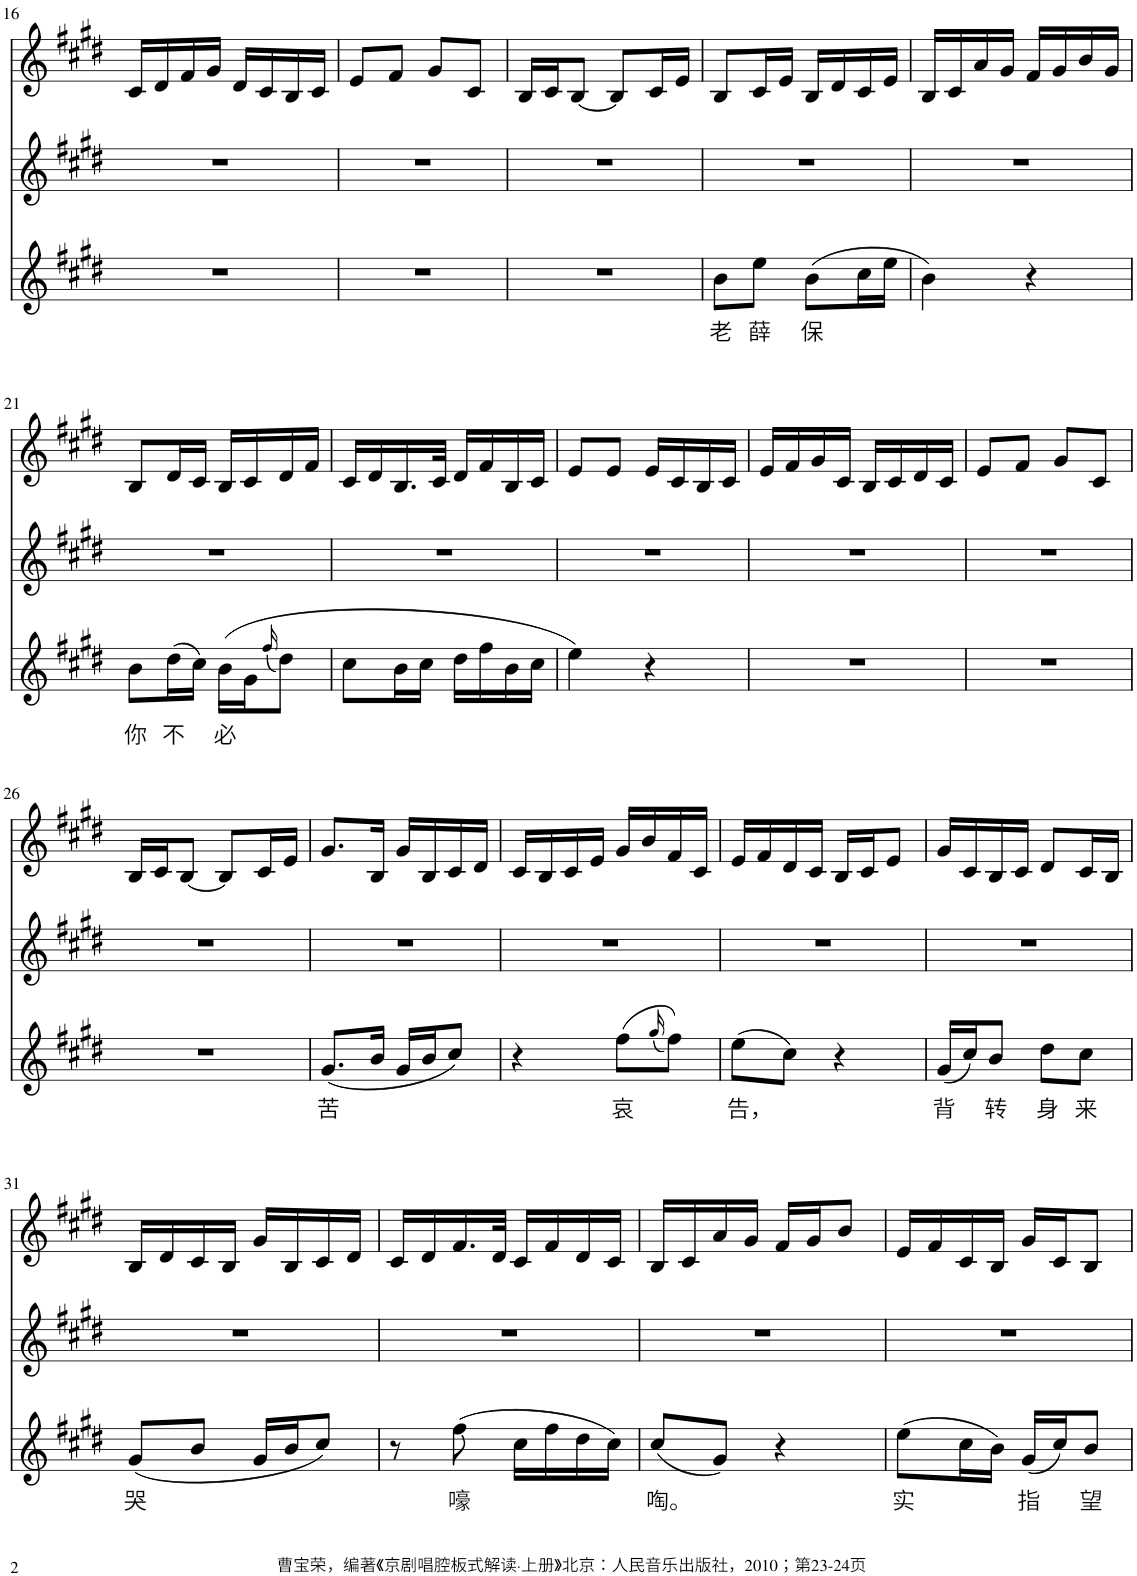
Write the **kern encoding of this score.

**kern	**text	**kern	**kern
*part3	*part3	*part2	*part1
*staff3	*staff3	*staff2	*staff1
*I"Piano	*	*I"Piano	*I"Piano
*I'Pno	*	*I'Pno	*I'Pno
!!LO:PB:g=z
*clefG2	*	*clefG2	*clefG2
*k[f#c#g#d#]	*	*k[f#c#g#d#]	*k[f#c#g#d#]
*M2/4	*	*M2/4	*M2/4
=16	=16	=16	=16
2r	.	2r	16c#/LL
.	.	.	16d#/
.	.	.	16f#/
.	.	.	16g#/JJ
.	.	.	16d#/LL
.	.	.	16c#/
.	.	.	16B/
.	.	.	16c#/JJ
=17	=17	=17	=17
2r	.	2r	8e/L
.	.	.	8f#/J
.	.	.	8g#/L
.	.	.	8c#/J
=18	=18	=18	=18
2r	.	2r	16B/LL
.	.	.	16c#/J
.	.	.	[8B/J
.	.	.	8B/L]
.	.	.	16c#/L
.	.	.	16e/JJ
=19	=19	=19	=19
!	!LO:LY:b	!	!
8b\L	老	2r	8B/L
!	!LO:LY:b	!	!
8ee\J	薛	.	16c#/L
.	.	.	16e/JJ
!	!LO:LY:b	!	!
(8b\L	保	.	16B/LL
.	.	.	16d#/
16cc#\L	.	.	16c#/
16ee\JJ	.	.	16e/JJ
=20	=20	=20	=20
4b\)	.	2r	16B/LL
.	.	.	16c#/
.	.	.	16a/
.	.	.	16g#/JJ
4r	.	.	16f#/LL
.	.	.	16g#/
.	.	.	16b/
.	.	.	16g#/JJ
!!LO:LB:g=z
=21	=21	=21	=21
!	!LO:LY:b	!	!
8b\L	你	2r	8B/L
!	!LO:LY:b	!	!
(16dd#\L	不	.	16d#/L
16cc#\JJ)	.	.	16c#/JJ
!	!LO:LY:b	!	!
(16b\LL	必	.	16B/LL
16g#\J	.	.	16c#/
(16qff#/	.	.	.
8dd#\J)	.	.	16d#/
.	.	.	16f#/JJ
=22	=22	=22	=22
8cc#\L	.	2r	16c#/LL
.	.	.	16d#/
16b\L	.	.	16.B/
16cc#\JJ	.	.	.
.	.	.	32c#/JJk
16dd#\LL	.	.	16d#/LL
16ff#\	.	.	16f#/
16b\	.	.	16B/
16cc#\JJ	.	.	16c#/JJ
=23	=23	=23	=23
4ee\)	.	2r	8e/L
.	.	.	8e/J
4r	.	.	16e/LL
.	.	.	16c#/
.	.	.	16B/
.	.	.	16c#/JJ
=24	=24	=24	=24
2r	.	2r	16e/LL
.	.	.	16f#/
.	.	.	16g#/
.	.	.	16c#/JJ
.	.	.	16B/LL
.	.	.	16c#/
.	.	.	16d#/
.	.	.	16c#/JJ
=25	=25	=25	=25
2r	.	2r	8e/L
.	.	.	8f#/J
.	.	.	8g#/L
.	.	.	8c#/J
!!LO:LB:g=z
=26	=26	=26	=26
2r	.	2r	16B/LL
.	.	.	16c#/J
.	.	.	[8B/J
.	.	.	8B/L]
.	.	.	16c#/L
.	.	.	16e/JJ
=27	=27	=27	=27
!	!LO:LY:b	!	!
(8.g#/L	苦	2r	8.g#/L
16b/Jk	.	.	16B/Jk
16g#/LL	.	.	16g#/LL
16b/J	.	.	16B/
8cc#/J)	.	.	16c#/
.	.	.	16d#/JJ
=28	=28	=28	=28
4r	.	2r	16c#/LL
.	.	.	16B/
.	.	.	16c#/
.	.	.	16e/JJ
!	!LO:LY:b	!	!
(8ff#\L	哀	.	16g#/LL
.	.	.	16b/
(16qgg#/	.	.	.
8ff#\J))	.	.	16f#/
.	.	.	16c#/JJ
=29	=29	=29	=29
!	!LO:LY:b	!	!
(8ee\L	告，	2r	16e/LL
.	.	.	16f#/
8cc#\J)	.	.	16d#/
.	.	.	16c#/JJ
4r	.	.	16B/LL
.	.	.	16c#/J
.	.	.	8e/J
=30	=30	=30	=30
!	!LO:LY:b	!	!
(16g#/LL	背	2r	16g#/LL
16cc#/J)	.	.	16c#/
!	!LO:LY:b	!	!
8b/J	转	.	16B/
.	.	.	16c#/JJ
!	!LO:LY:b	!	!
8dd#\L	身	.	8d#/L
!	!LO:LY:b	!	!
8cc#\J	来	.	16c#/L
.	.	.	16B/JJ
!!LO:LB:g=z
=31	=31	=31	=31
!	!LO:LY:b	!	!
(8g#/L	哭	2r	16B/LL
.	.	.	16d#/
8b/J	.	.	16c#/
.	.	.	16B/JJ
16g#/LL	.	.	16g#/LL
16b/J	.	.	16B/
8cc#/J)	.	.	16c#/
.	.	.	16d#/JJ
=32	=32	=32	=32
8r	.	2r	16c#/LL
.	.	.	16d#/
!	!LO:LY:b	!	!
(8ff#\	嚎	.	16.f#/
.	.	.	32d#/JJk
16cc#\LL	.	.	16c#/LL
16ff#\	.	.	16f#/
16dd#\	.	.	16d#/
16cc#\JJ)	.	.	16c#/JJ
=33	=33	=33	=33
!	!LO:LY:b	!	!
(8cc#/L	啕。	2r	16B/LL
.	.	.	16c#/
8g#/J)	.	.	16a/
.	.	.	16g#/JJ
4r	.	.	16f#/LL
.	.	.	16g#/J
.	.	.	8b/J
=34	=34	=34	=34
!	!LO:LY:b	!	!
(8ee\L	实	2r	16e/LL
.	.	.	16f#/
16cc#\L	.	.	16c#/
16b\JJ)	.	.	16B/JJ
!	!LO:LY:b	!	!
(16g#/LL	指	.	16g#/LL
16cc#/J)	.	.	16c#/J
!	!LO:LY:b	!	!
8b/J	望	.	8B/J
=	=	=	=
*-	*-	*-	*-
